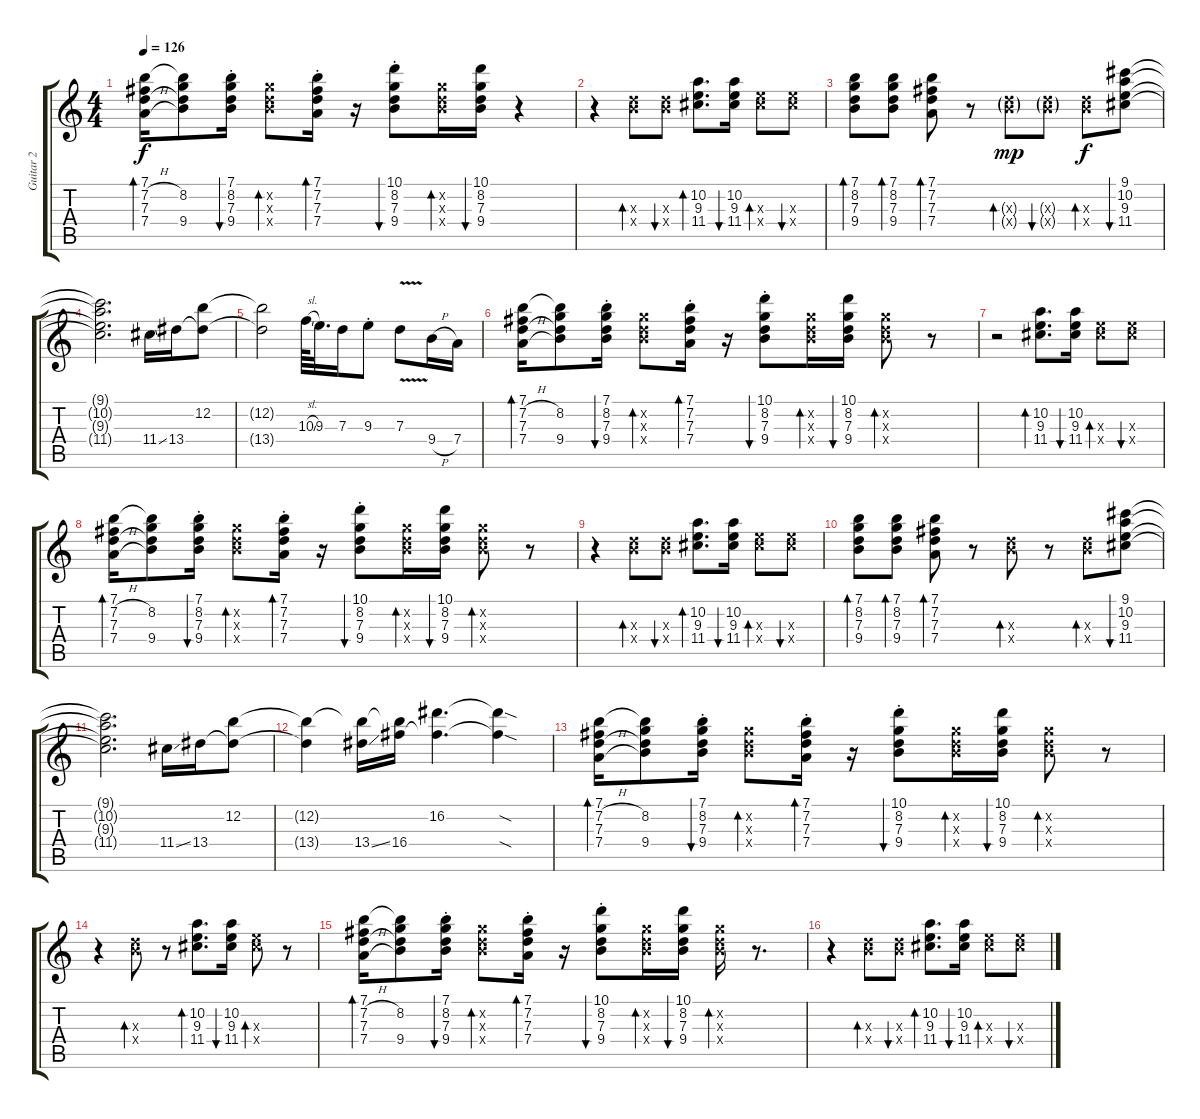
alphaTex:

\track ("Guitar 2" "Guitar 2") {instrument electricguitarclean}
\staff {score tabs}
\tuning (E4 B3 G3 D3 A2 E2) {hide}
\ts (4 4)
\tempo 126
\clef g2
\ks c
(7.1 7.2{h} 7.3 7.4{h}).16{bd 30 dy f} (7.1{t} 8.2 7.3{t} 9.4).8 (7.1{st} 8.2{st} 7.3{st} 9.4{st}).16{bu 30} (8.2{x} 7.3{x} 9.4{x}).8{bd 30} (7.1{st} 7.2 7.3 7.4).16{bd 30} r.16 (10.1{st} 8.2{st} 7.3{st} 9.4{st}).8{bu 30} (8.2{x} 7.3{x} 9.4{x}).16{bd 30} (10.1 8.2 7.3 9.4).16{bu 30} r.4 |
r.4 (7.3{x} 9.4{x}).8{bd 30} (7.3{x} 9.4{x}).8{bu 30} (10.2 9.3 11.4).8{d bd 30} (10.2 9.3 11.4).16{bu 30} (9.3{x} 11.4{x}).8{bd 30} (9.3{x} 11.4{x}).8{bu 30} |
(7.1 8.2 7.3 9.4).8{bd 30} (7.1 8.2 7.3 9.4).8{bd 30} (7.1 7.2 7.3 7.4).8{bd 30} r.8 (7.3{g x} 9.4{g x}).8{bd 30 dy mp} (7.3{g x} 9.4{g x}).8{bu 30} (7.3{x} 9.4{x}).8{bd 30 dy f} (9.1 10.2 9.3 11.4).8{bu 30} |
(9.1{t} 10.2{t} 9.3{t} 11.4{t}).2{d} 11.4{ss}.16 13.4.16 (12.2 13.4{t}).8 |
(12.2{t} 13.4{t}).2 10.3{sl}.64 9.3.32{d} 7.3.16 9.3{st}.8 7.3{v}.8 9.4{h}.16 7.4.16 |
(7.1 7.2{h} 7.3 7.4{h}).16{bd 30} (7.1{t} 8.2 7.3{t} 9.4).8 (7.1{st} 8.2{st} 7.3{st} 9.4{st}).16{bu 30} (8.2{x} 7.3{x} 9.4{x}).8{bd 30} (7.1{st} 7.2 7.3 7.4).16{bd 30} r.16 (10.1{st} 8.2{st} 7.3{st} 9.4{st}).8{bu 30} (8.2{x} 7.3{x} 9.4{x}).16{bd 30} (10.1 8.2 7.3 9.4).16{bu 30} (8.2{x} 7.3{x} 9.4{x}).8{bd 30} r.8 |
r.2 (10.2 9.3 11.4).8{d bd 30} (10.2 9.3 11.4).16{bu 30} (9.3{x} 11.4{x}).8{bd 30} (9.3{x} 11.4{x}).8{bu 30} |
(7.1 7.2{h} 7.3 7.4{h}).16{bd 30} (7.1{t} 8.2 7.3{t} 9.4).8 (7.1{st} 8.2{st} 7.3{st} 9.4{st}).16{bu 30} (8.2{x} 7.3{x} 9.4{x}).8{bd 30} (7.1{st} 7.2 7.3 7.4).16{bd 30} r.16 (10.1{st} 8.2{st} 7.3{st} 9.4{st}).8{bu 30} (8.2{x} 7.3{x} 9.4{x}).16{bd 30} (10.1 8.2 7.3 9.4).16{bu 30} (8.2{x} 7.3{x} 9.4{x}).8{bd 30} r.8 |
r.4 (7.3{x} 9.4{x}).8{bd 30} (7.3{x} 9.4{x}).8{bu 30} (10.2 9.3 11.4).8{d bd 30} (10.2 9.3 11.4).16{bu 30} (9.3{x} 11.4{x}).8{bd 30} (9.3{x} 11.4{x}).8{bu 30} |
(7.1 8.2 7.3 9.4).8{bd 30} (7.1 8.2 7.3 9.4).8{bd 30} (7.1 7.2 7.3 7.4).8{bd 30} r.8 (7.3{x} 9.4{x}).8{bd 30} r.8 (7.3{x} 9.4{x}).8{bd 30} (9.1 10.2 9.3 11.4).8{bu 30} |
(9.1{t} 10.2{t} 9.3{t} 11.4{t}).2{d} 11.4{ss}.16 13.4.16 (12.2 13.4{t}).8 |
(12.2{t} 13.4{t}).4 (12.2{t} 13.4{ss}).16 (12.2{t} 16.4).16 (16.2 16.4{t}).4{d} (16.2{sod t} 16.4{sod t}).4 |
(7.1 7.2{h} 7.3 7.4{h}).16{bd 30} (7.1{t} 8.2 7.3{t} 9.4).8 (7.1{st} 8.2{st} 7.3{st} 9.4{st}).16{bu 30} (8.2{x} 7.3{x} 9.4{x}).8{bd 30} (7.1{st} 7.2 7.3 7.4).16{bd 30} r.16 (10.1{st} 8.2{st} 7.3{st} 9.4{st}).8{bu 30} (8.2{x} 7.3{x} 9.4{x}).16{bd 30} (10.1 8.2 7.3 9.4).16{bu 30} (8.2{x} 7.3{x} 9.4{x}).8{bd 30} r.8 |
r.4 (7.3{x} 9.4{x}).8{bd 30} r.8 (10.2 9.3 11.4).8{d bd 30} (10.2 9.3 11.4).16{bu 30} (9.3{x} 11.4{x}).8{bd 30} r.8 |
(7.1 7.2{h} 7.3 7.4{h}).16{bd 30} (7.1{t} 8.2 7.3{t} 9.4).8 (7.1{st} 8.2{st} 7.3{st} 9.4{st}).16{bu 30} (8.2{x} 7.3{x} 9.4{x}).8{bd 30} (7.1{st} 7.2 7.3 7.4).16{bd 30} r.16 (10.1{st} 8.2{st} 7.3{st} 9.4{st}).8{bu 30} (8.2{x} 7.3{x} 9.4{x}).16{bd 30} (10.1 8.2 7.3 9.4).16{bu 30} (8.2{x} 7.3{x} 9.4{x}).16{bd 30} r.8{d} |
r.4 (7.3{x} 9.4{x}).8{bd 30} (7.3{x} 9.4{x}).8{bu 30} (10.2 9.3 11.4).8{d bd 30} (10.2 9.3 11.4).16{bu 30} (9.3{x} 11.4{x}).8{bd 30} (9.3{x} 11.4{x}).8{bu 30}
